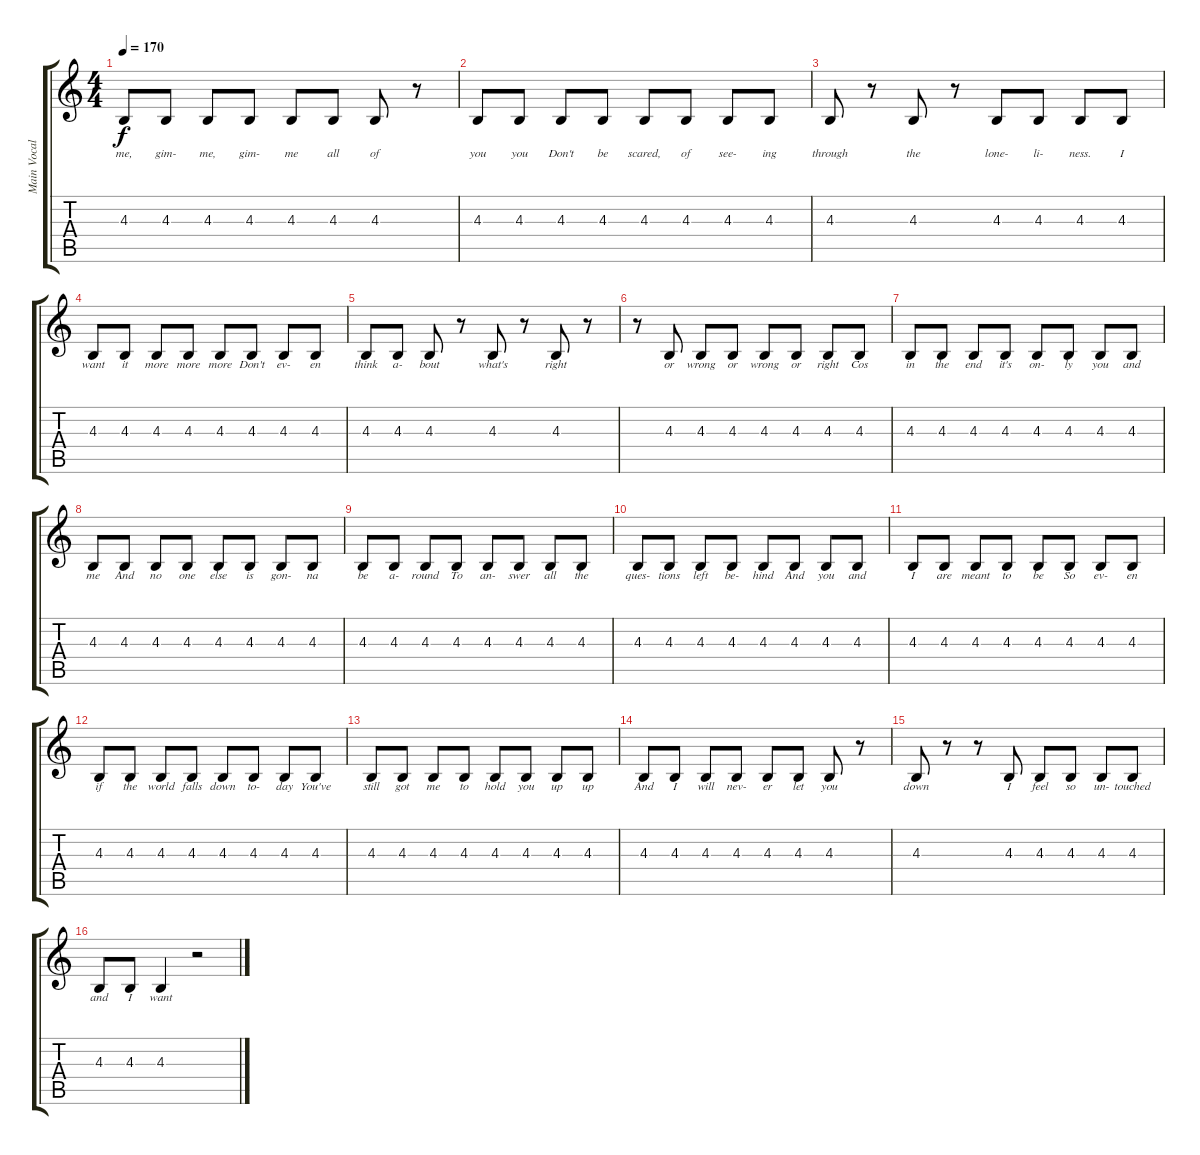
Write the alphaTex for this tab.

\track ("Main Vocals" "Main Vocal") {instrument lead6voice}
\staff {score tabs}
\tuning (E4 B3 G3 D3 A2 E2) {hide}
\ts (4 4)
\tempo 170
\clef g2
\ks c
4.3.8{lyrics (0 "me,") lyrics (1 "") lyrics (2 "") lyrics (3 "") lyrics (4 "") dy f} 4.3.8{lyrics (0 "gim-") lyrics (1 "") lyrics (2 "") lyrics (3 "") lyrics (4 "")} 4.3.8{lyrics (0 "me,") lyrics (1 "") lyrics (2 "") lyrics (3 "") lyrics (4 "")} 4.3.8{lyrics (0 "gim-") lyrics (1 "") lyrics (2 "") lyrics (3 "") lyrics (4 "")} 4.3.8{lyrics (0 "me") lyrics (1 "") lyrics (2 "") lyrics (3 "") lyrics (4 "")} 4.3.8{lyrics (0 "all") lyrics (1 "") lyrics (2 "") lyrics (3 "") lyrics (4 "")} 4.3.8{lyrics (0 "of") lyrics (1 "") lyrics (2 "") lyrics (3 "") lyrics (4 "")} r.8 |
4.3.8{lyrics (0 "you") lyrics (1 "") lyrics (2 "") lyrics (3 "") lyrics (4 "")} 4.3.8{lyrics (0 "you") lyrics (1 "") lyrics (2 "") lyrics (3 "") lyrics (4 "")} 4.3.8{lyrics (0 "Don't") lyrics (1 "") lyrics (2 "") lyrics (3 "") lyrics (4 "")} 4.3.8{lyrics (0 "be") lyrics (1 "") lyrics (2 "") lyrics (3 "") lyrics (4 "")} 4.3.8{lyrics (0 "scared,") lyrics (1 "") lyrics (2 "") lyrics (3 "") lyrics (4 "")} 4.3.8{lyrics (0 "of") lyrics (1 "") lyrics (2 "") lyrics (3 "") lyrics (4 "")} 4.3.8{lyrics (0 "see-") lyrics (1 "") lyrics (2 "") lyrics (3 "") lyrics (4 "")} 4.3.8{lyrics (0 "ing") lyrics (1 "") lyrics (2 "") lyrics (3 "") lyrics (4 "")} |
4.3.8{lyrics (0 "through") lyrics (1 "") lyrics (2 "") lyrics (3 "") lyrics (4 "")} r.8 4.3.8{lyrics (0 "the") lyrics (1 "") lyrics (2 "") lyrics (3 "") lyrics (4 "")} r.8 4.3.8{lyrics (0 "lone-") lyrics (1 "") lyrics (2 "") lyrics (3 "") lyrics (4 "")} 4.3.8{lyrics (0 "li-") lyrics (1 "") lyrics (2 "") lyrics (3 "") lyrics (4 "")} 4.3.8{lyrics (0 "ness.") lyrics (1 "") lyrics (2 "") lyrics (3 "") lyrics (4 "")} 4.3.8{lyrics (0 "I") lyrics (1 "") lyrics (2 "") lyrics (3 "") lyrics (4 "")} |
4.3.8{lyrics (0 "want") lyrics (1 "") lyrics (2 "") lyrics (3 "") lyrics (4 "")} 4.3.8{lyrics (0 "it") lyrics (1 "") lyrics (2 "") lyrics (3 "") lyrics (4 "")} 4.3.8{lyrics (0 "more") lyrics (1 "") lyrics (2 "") lyrics (3 "") lyrics (4 "")} 4.3.8{lyrics (0 "more") lyrics (1 "") lyrics (2 "") lyrics (3 "") lyrics (4 "")} 4.3.8{lyrics (0 "more") lyrics (1 "") lyrics (2 "") lyrics (3 "") lyrics (4 "")} 4.3.8{lyrics (0 "Don't") lyrics (1 "") lyrics (2 "") lyrics (3 "") lyrics (4 "")} 4.3.8{lyrics (0 "ev-") lyrics (1 "") lyrics (2 "") lyrics (3 "") lyrics (4 "")} 4.3.8{lyrics (0 "en") lyrics (1 "") lyrics (2 "") lyrics (3 "") lyrics (4 "")} |
4.3.8{lyrics (0 "think") lyrics (1 "") lyrics (2 "") lyrics (3 "") lyrics (4 "")} 4.3.8{lyrics (0 "a-") lyrics (1 "") lyrics (2 "") lyrics (3 "") lyrics (4 "")} 4.3.8{lyrics (0 "bout") lyrics (1 "") lyrics (2 "") lyrics (3 "") lyrics (4 "")} r.8 4.3.8{lyrics (0 "what's") lyrics (1 "") lyrics (2 "") lyrics (3 "") lyrics (4 "")} r.8 4.3.8{lyrics (0 "right") lyrics (1 "") lyrics (2 "") lyrics (3 "") lyrics (4 "")} r.8 |
r.8 4.3.8{lyrics (0 "or") lyrics (1 "") lyrics (2 "") lyrics (3 "") lyrics (4 "")} 4.3.8{lyrics (0 "wrong") lyrics (1 "") lyrics (2 "") lyrics (3 "") lyrics (4 "")} 4.3.8{lyrics (0 "or") lyrics (1 "") lyrics (2 "") lyrics (3 "") lyrics (4 "")} 4.3.8{lyrics (0 "wrong") lyrics (1 "") lyrics (2 "") lyrics (3 "") lyrics (4 "")} 4.3.8{lyrics (0 "or") lyrics (1 "") lyrics (2 "") lyrics (3 "") lyrics (4 "")} 4.3.8{lyrics (0 "right") lyrics (1 "") lyrics (2 "") lyrics (3 "") lyrics (4 "")} 4.3.8{lyrics (0 "Cos") lyrics (1 "") lyrics (2 "") lyrics (3 "") lyrics (4 "")} |
4.3.8{lyrics (0 "in") lyrics (1 "") lyrics (2 "") lyrics (3 "") lyrics (4 "")} 4.3.8{lyrics (0 "the") lyrics (1 "") lyrics (2 "") lyrics (3 "") lyrics (4 "")} 4.3.8{lyrics (0 "end") lyrics (1 "") lyrics (2 "") lyrics (3 "") lyrics (4 "")} 4.3.8{lyrics (0 "it's") lyrics (1 "") lyrics (2 "") lyrics (3 "") lyrics (4 "")} 4.3.8{lyrics (0 "on-") lyrics (1 "") lyrics (2 "") lyrics (3 "") lyrics (4 "")} 4.3.8{lyrics (0 "ly") lyrics (1 "") lyrics (2 "") lyrics (3 "") lyrics (4 "")} 4.3.8{lyrics (0 "you") lyrics (1 "") lyrics (2 "") lyrics (3 "") lyrics (4 "")} 4.3.8{lyrics (0 "and") lyrics (1 "") lyrics (2 "") lyrics (3 "") lyrics (4 "")} |
4.3.8{lyrics (0 "me") lyrics (1 "") lyrics (2 "") lyrics (3 "") lyrics (4 "")} 4.3.8{lyrics (0 "And") lyrics (1 "") lyrics (2 "") lyrics (3 "") lyrics (4 "")} 4.3.8{lyrics (0 "no") lyrics (1 "") lyrics (2 "") lyrics (3 "") lyrics (4 "")} 4.3.8{lyrics (0 "one") lyrics (1 "") lyrics (2 "") lyrics (3 "") lyrics (4 "")} 4.3.8{lyrics (0 "else") lyrics (1 "") lyrics (2 "") lyrics (3 "") lyrics (4 "")} 4.3.8{lyrics (0 "is") lyrics (1 "") lyrics (2 "") lyrics (3 "") lyrics (4 "")} 4.3.8{lyrics (0 "gon-") lyrics (1 "") lyrics (2 "") lyrics (3 "") lyrics (4 "")} 4.3.8{lyrics (0 "na") lyrics (1 "") lyrics (2 "") lyrics (3 "") lyrics (4 "")} |
4.3.8{lyrics (0 "be") lyrics (1 "") lyrics (2 "") lyrics (3 "") lyrics (4 "")} 4.3.8{lyrics (0 "a-") lyrics (1 "") lyrics (2 "") lyrics (3 "") lyrics (4 "")} 4.3.8{lyrics (0 "round") lyrics (1 "") lyrics (2 "") lyrics (3 "") lyrics (4 "")} 4.3.8{lyrics (0 "To") lyrics (1 "") lyrics (2 "") lyrics (3 "") lyrics (4 "")} 4.3.8{lyrics (0 "an-") lyrics (1 "") lyrics (2 "") lyrics (3 "") lyrics (4 "")} 4.3.8{lyrics (0 "swer") lyrics (1 "") lyrics (2 "") lyrics (3 "") lyrics (4 "")} 4.3.8{lyrics (0 "all") lyrics (1 "") lyrics (2 "") lyrics (3 "") lyrics (4 "")} 4.3.8{lyrics (0 "the") lyrics (1 "") lyrics (2 "") lyrics (3 "") lyrics (4 "")} |
4.3.8{lyrics (0 "ques-") lyrics (1 "") lyrics (2 "") lyrics (3 "") lyrics (4 "")} 4.3.8{lyrics (0 "tions") lyrics (1 "") lyrics (2 "") lyrics (3 "") lyrics (4 "")} 4.3.8{lyrics (0 "left") lyrics (1 "") lyrics (2 "") lyrics (3 "") lyrics (4 "")} 4.3.8{lyrics (0 "be-") lyrics (1 "") lyrics (2 "") lyrics (3 "") lyrics (4 "")} 4.3.8{lyrics (0 "hind") lyrics (1 "") lyrics (2 "") lyrics (3 "") lyrics (4 "")} 4.3.8{lyrics (0 "And") lyrics (1 "") lyrics (2 "") lyrics (3 "") lyrics (4 "")} 4.3.8{lyrics (0 "you") lyrics (1 "") lyrics (2 "") lyrics (3 "") lyrics (4 "")} 4.3.8{lyrics (0 "and") lyrics (1 "") lyrics (2 "") lyrics (3 "") lyrics (4 "")} |
4.3.8{lyrics (0 "I") lyrics (1 "") lyrics (2 "") lyrics (3 "") lyrics (4 "")} 4.3.8{lyrics (0 "are") lyrics (1 "") lyrics (2 "") lyrics (3 "") lyrics (4 "")} 4.3.8{lyrics (0 "meant") lyrics (1 "") lyrics (2 "") lyrics (3 "") lyrics (4 "")} 4.3.8{lyrics (0 "to") lyrics (1 "") lyrics (2 "") lyrics (3 "") lyrics (4 "")} 4.3.8{lyrics (0 "be") lyrics (1 "") lyrics (2 "") lyrics (3 "") lyrics (4 "")} 4.3.8{lyrics (0 "So") lyrics (1 "") lyrics (2 "") lyrics (3 "") lyrics (4 "")} 4.3.8{lyrics (0 "ev-") lyrics (1 "") lyrics (2 "") lyrics (3 "") lyrics (4 "")} 4.3.8{lyrics (0 "en") lyrics (1 "") lyrics (2 "") lyrics (3 "") lyrics (4 "")} |
4.3.8{lyrics (0 "if") lyrics (1 "") lyrics (2 "") lyrics (3 "") lyrics (4 "")} 4.3.8{lyrics (0 "the") lyrics (1 "") lyrics (2 "") lyrics (3 "") lyrics (4 "")} 4.3.8{lyrics (0 "world") lyrics (1 "") lyrics (2 "") lyrics (3 "") lyrics (4 "")} 4.3.8{lyrics (0 "falls") lyrics (1 "") lyrics (2 "") lyrics (3 "") lyrics (4 "")} 4.3.8{lyrics (0 "down") lyrics (1 "") lyrics (2 "") lyrics (3 "") lyrics (4 "")} 4.3.8{lyrics (0 "to-") lyrics (1 "") lyrics (2 "") lyrics (3 "") lyrics (4 "")} 4.3.8{lyrics (0 "day") lyrics (1 "") lyrics (2 "") lyrics (3 "") lyrics (4 "")} 4.3.8{lyrics (0 "You've") lyrics (1 "") lyrics (2 "") lyrics (3 "") lyrics (4 "")} |
4.3.8{lyrics (0 "still") lyrics (1 "") lyrics (2 "") lyrics (3 "") lyrics (4 "")} 4.3.8{lyrics (0 "got") lyrics (1 "") lyrics (2 "") lyrics (3 "") lyrics (4 "")} 4.3.8{lyrics (0 "me") lyrics (1 "") lyrics (2 "") lyrics (3 "") lyrics (4 "")} 4.3.8{lyrics (0 "to") lyrics (1 "") lyrics (2 "") lyrics (3 "") lyrics (4 "")} 4.3.8{lyrics (0 "hold") lyrics (1 "") lyrics (2 "") lyrics (3 "") lyrics (4 "")} 4.3.8{lyrics (0 "you") lyrics (1 "") lyrics (2 "") lyrics (3 "") lyrics (4 "")} 4.3.8{lyrics (0 "up") lyrics (1 "") lyrics (2 "") lyrics (3 "") lyrics (4 "")} 4.3.8{lyrics (0 "up") lyrics (1 "") lyrics (2 "") lyrics (3 "") lyrics (4 "")} |
4.3.8{lyrics (0 "And") lyrics (1 "") lyrics (2 "") lyrics (3 "") lyrics (4 "")} 4.3.8{lyrics (0 "I") lyrics (1 "") lyrics (2 "") lyrics (3 "") lyrics (4 "")} 4.3.8{lyrics (0 "will") lyrics (1 "") lyrics (2 "") lyrics (3 "") lyrics (4 "")} 4.3.8{lyrics (0 "nev-") lyrics (1 "") lyrics (2 "") lyrics (3 "") lyrics (4 "")} 4.3.8{lyrics (0 "er") lyrics (1 "") lyrics (2 "") lyrics (3 "") lyrics (4 "")} 4.3.8{lyrics (0 "let") lyrics (1 "") lyrics (2 "") lyrics (3 "") lyrics (4 "")} 4.3.8{lyrics (0 "you") lyrics (1 "") lyrics (2 "") lyrics (3 "") lyrics (4 "")} r.8 |
4.3.8{lyrics (0 "down") lyrics (1 "") lyrics (2 "") lyrics (3 "") lyrics (4 "")} r.8 r.8 4.3.8{lyrics (0 "I") lyrics (1 "") lyrics (2 "") lyrics (3 "") lyrics (4 "")} 4.3.8{lyrics (0 "feel") lyrics (1 "") lyrics (2 "") lyrics (3 "") lyrics (4 "")} 4.3.8{lyrics (0 "so") lyrics (1 "") lyrics (2 "") lyrics (3 "") lyrics (4 "")} 4.3.8{lyrics (0 "un-") lyrics (1 "") lyrics (2 "") lyrics (3 "") lyrics (4 "")} 4.3.8{lyrics (0 "touched") lyrics (1 "") lyrics (2 "") lyrics (3 "") lyrics (4 "")} |
4.3.8{lyrics (0 "and") lyrics (1 "") lyrics (2 "") lyrics (3 "") lyrics (4 "")} 4.3.8{lyrics (0 "I") lyrics (1 "") lyrics (2 "") lyrics (3 "") lyrics (4 "")} 4.3.4{lyrics (0 "want") lyrics (1 "") lyrics (2 "") lyrics (3 "") lyrics (4 "")} r.2
